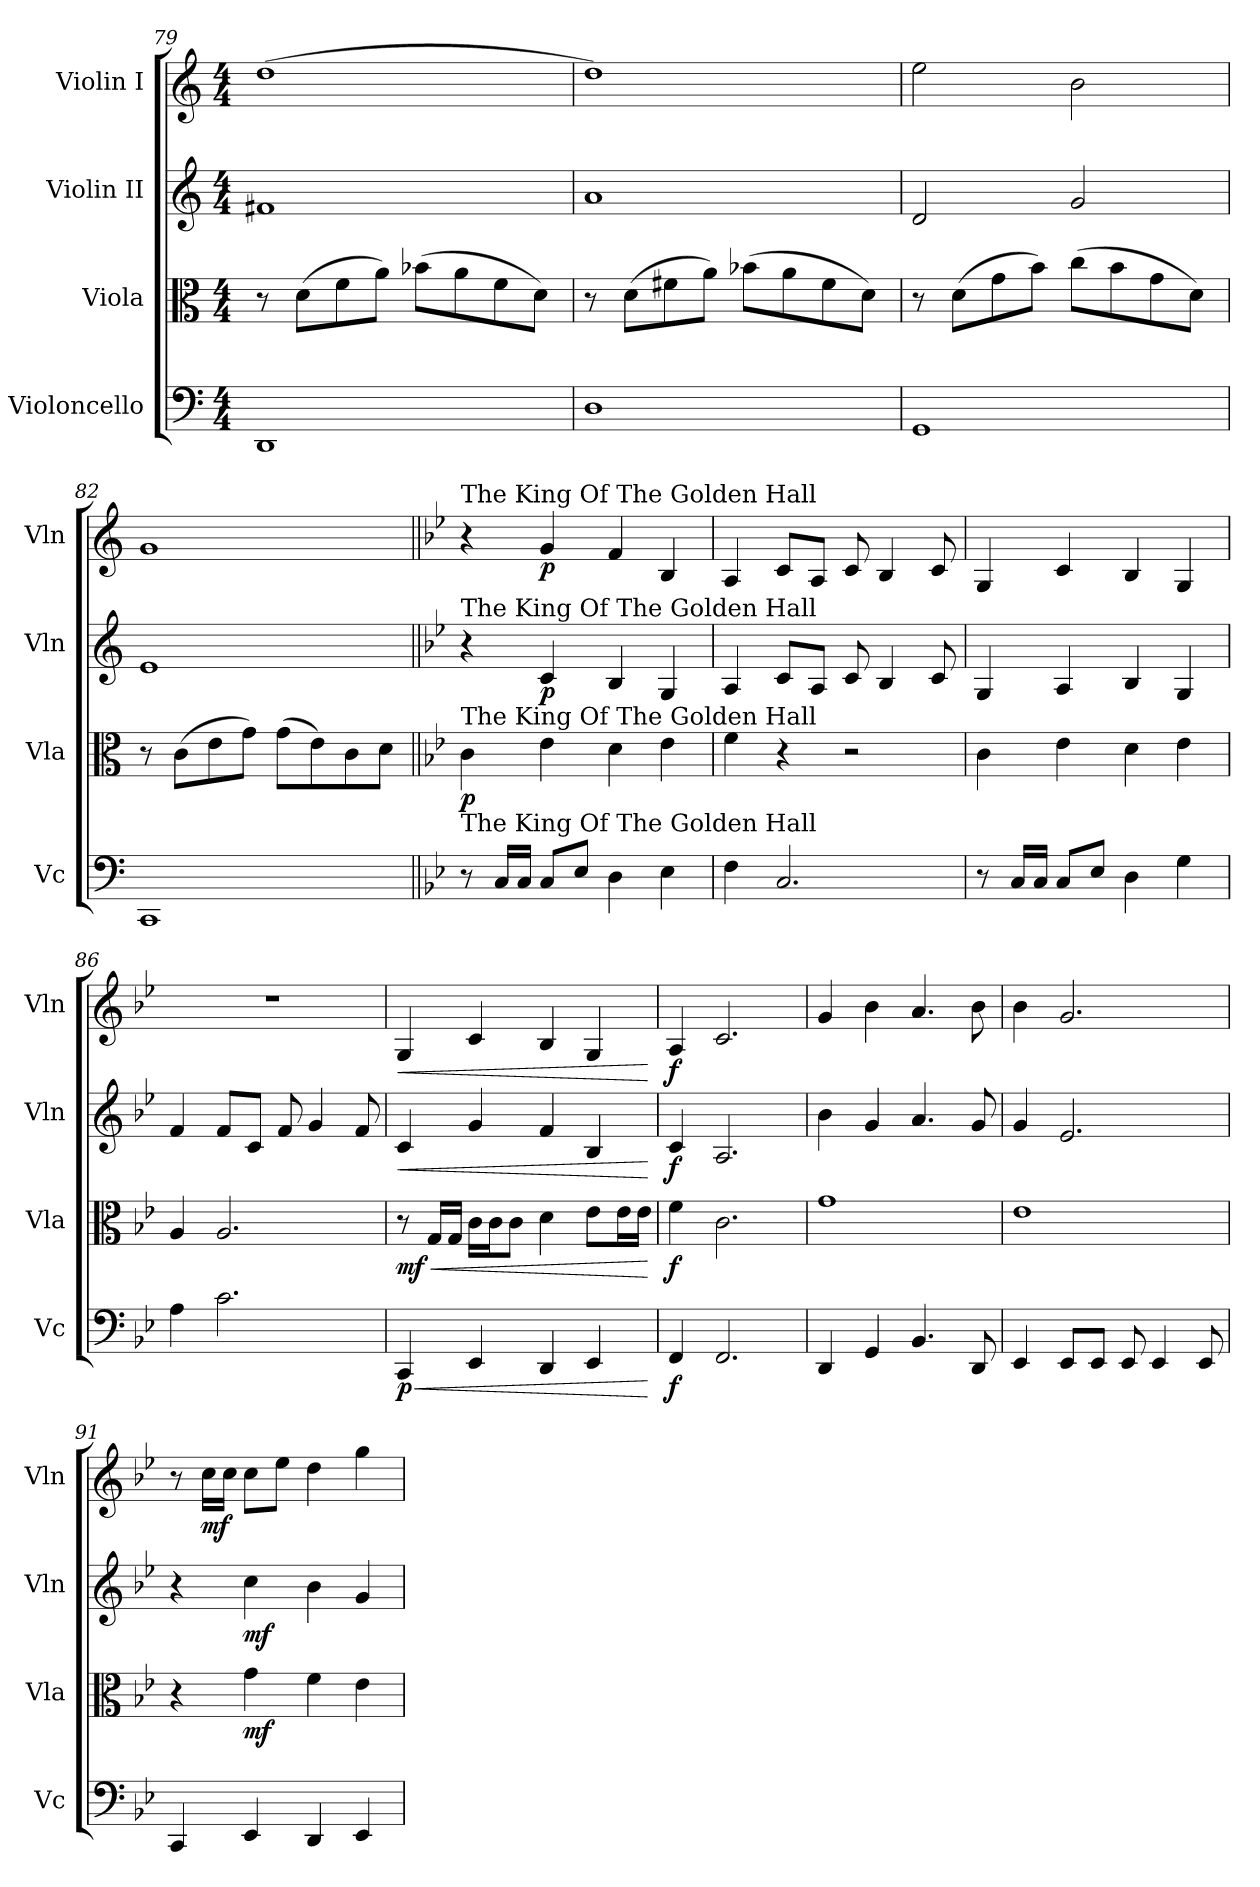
**kern	**dynam	**kern	**dynam	**kern	**dynam	**kern	**dynam
*part4	*part4	*part3	*part3	*part2	*part2	*part1	*part1
*staff4	*staff4	*staff3	*staff3	*staff2	*staff2	*staff1	*staff1
*I"Violoncello	*	*I"Viola	*	*I"Violin II	*	*I"Violin I	*
*I'Vc	*	*I'Vla	*	*I'Vln	*	*I'Vln	*
*clefF4	*	*clefC3	*	*clefG2	*	*clefG2	*
*k[]	*	*k[]	*	*k[]	*	*k[]	*
*M4/4	*	*M4/4	*	*M4/4	*	*M4/4	*
=79	=79	=79	=79	=79	=79	=79	=79
1DD	.	8r	.	1f#X	.	(>1dd	.
.	.	(>8d\L	.	.	.	.	.
.	.	8f\	.	.	.	.	.
.	.	8a\J)	.	.	.	.	.
.	.	(>8b-X\L	.	.	.	.	.
.	.	8a\	.	.	.	.	.
.	.	8f\	.	.	.	.	.
.	.	8d\J)	.	.	.	.	.
=80	=80	=80	=80	=80	=80	=80	=80
1D	.	8r	.	1a	.	1dd)	.
.	.	(>8d\L	.	.	.	.	.
.	.	8f#X\	.	.	.	.	.
.	.	8a\J)	.	.	.	.	.
.	.	(>8b-X\L	.	.	.	.	.
.	.	8a\	.	.	.	.	.
.	.	8f#\	.	.	.	.	.
.	.	8d\J)	.	.	.	.	.
=81	=81	=81	=81	=81	=81	=81	=81
1GG	.	8r	.	2d/	.	2ee\	.
.	.	(>8d\L	.	.	.	.	.
.	.	8g\	.	.	.	.	.
.	.	8b\J)	.	.	.	.	.
.	.	(>8cc\L	.	2g/	.	2b\	.
.	.	8b\	.	.	.	.	.
.	.	8g\	.	.	.	.	.
.	.	8d\J)	.	.	.	.	.
=82	=82	=82	=82	=82	=82	=82	=82
1CC	.	8r	.	1e	.	1g	.
.	.	(>8c\L	.	.	.	.	.
.	.	8e\	.	.	.	.	.
.	.	8g\J)	.	.	.	.	.
.	.	(>8g\L	.	.	.	.	.
.	.	8e\)	.	.	.	.	.
.	.	8c\	.	.	.	.	.
.	.	8d\J	.	.	.	.	.
!!LO:LB:g=z
=83||	=83||	=83||	=83||	=83||	=83||	=83||	=83||
*k[b-e-]	*	*k[b-e-]	*	*k[b-e-]	*	*k[b-e-]	*
!	!	!	!	!	!	!LO:TX:a:t=The King Of The Golden Hall	!
!	!	!	!	!LO:TX:a:t=The King Of The Golden Hall	!	!	!
!	!	!LO:TX:a:t=The King Of The Golden Hall	!	!	!	!	!
!LO:TX:a:t=The King Of The Golden Hall	!	!	!	!	!	!	!
!	!	!	!LO:DY:b	!	!	!	!
8r	.	4c\	p	4r	.	4r	.
16C/LL	.	.	.	.	.	.	.
16C/JJ	.	.	.	.	.	.	.
!	!	!	!	!	!LO:DY:b	!	!LO:DY:b
8C/L	.	4e-\	.	4c/	p	4g/	p
8E-/J	.	.	.	.	.	.	.
4D\	.	4d\	.	4B-/	.	4f/	.
4E-\	.	4e-\	.	4G/	.	4B-/	.
=84	=84	=84	=84	=84	=84	=84	=84
4F\	.	4f\	.	4A/	.	4A/	.
2.C/	.	4r	.	8c/L	.	8c/L	.
.	.	.	.	8A/J	.	8A/J	.
.	.	2r	.	8c/	.	8c/	.
.	.	.	.	4B-/	.	4B-/	.
.	.	.	.	8c/	.	8c/	.
=85	=85	=85	=85	=85	=85	=85	=85
8r	.	4c\	.	4G/	.	4G/	.
16C/LL	.	.	.	.	.	.	.
16C/JJ	.	.	.	.	.	.	.
8C/L	.	4e-\	.	4A/	.	4c/	.
8E-/J	.	.	.	.	.	.	.
4D\	.	4d\	.	4B-/	.	4B-/	.
4G\	.	4e-\	.	4G/	.	4G/	.
=86	=86	=86	=86	=86	=86	=86	=86
4A\	.	4A/	.	4f/	.	1r	.
2.c\	.	2.A/	.	8f/L	.	.	.
.	.	.	.	8c/J	.	.	.
.	.	.	.	8f/	.	.	.
.	.	.	.	4g/	.	.	.
.	.	.	.	8f/	.	.	.
=87	=87	=87	=87	=87	=87	=87	=87
!	!LO:HP:b	!	!LO:HP:b	!	!LO:HP:b	!	!LO:HP:b
!	!LO:DY:n=1:b	!	!LO:DY:n=1:b	!	!	!	!
4CC/	< p	8r	< mf	4c/	<	4G/	<
.	.	16G/LL	.	.	.	.	.
.	.	16G/JJ	.	.	.	.	.
4EE-/	.	16c\LL	.	4g/	.	4c/	.
.	.	16c\J	.	.	.	.	.
.	.	8c\J	.	.	.	.	.
4DD/	.	4d\	.	4f/	.	4B-/	.
4EE-/	.	8e-\L	.	4B-/	.	4G/	.
.	.	16e-\L	.	.	.	.	.
.	.	16e-\JJ	.	.	.	.	.
.	[	.	[	.	[	.	[
=88	=88	=88	=88	=88	=88	=88	=88
!	!LO:DY:b	!	!LO:DY:b	!	!LO:DY:b	!	!LO:DY:b
4FF/	f	4f\	f	4c/	f	4A/	f
2.FF/	.	2.c\	.	2.A/	.	2.c/	.
!!LO:PB:g=z
=89	=89	=89	=89	=89	=89	=89	=89
4DD/	.	1g	.	4b-\	.	4g/	.
4GG/	.	.	.	4g/	.	4b-\	.
4.BB-/	.	.	.	4.a/	.	4.a/	.
8DD/	.	.	.	8g/	.	8b-\	.
=90	=90	=90	=90	=90	=90	=90	=90
4EE-/	.	1e-	.	4g/	.	4b-\	.
8EE-/L	.	.	.	2.e-/	.	2.g/	.
8EE-/J	.	.	.	.	.	.	.
8EE-/	.	.	.	.	.	.	.
4EE-/	.	.	.	.	.	.	.
8EE-/	.	.	.	.	.	.	.
=91	=91	=91	=91	=91	=91	=91	=91
4CC/	.	4r	.	4r	.	8r	.
!	!	!	!	!	!	!	!LO:DY:b
.	.	.	.	.	.	16cc\LL	mf
.	.	.	.	.	.	16cc\JJ	.
!	!	!	!LO:DY:b	!	!LO:DY:b	!	!
4EE-/	.	4g\	mf	4cc\	mf	8cc\L	.
.	.	.	.	.	.	8ee-\J	.
4DD/	.	4f\	.	4b-\	.	4dd\	.
4EE-/	.	4e-\	.	4g/	.	4gg\	.
=	=	=	=	=	=	=	=
*-	*-	*-	*-	*-	*-	*-	*-
